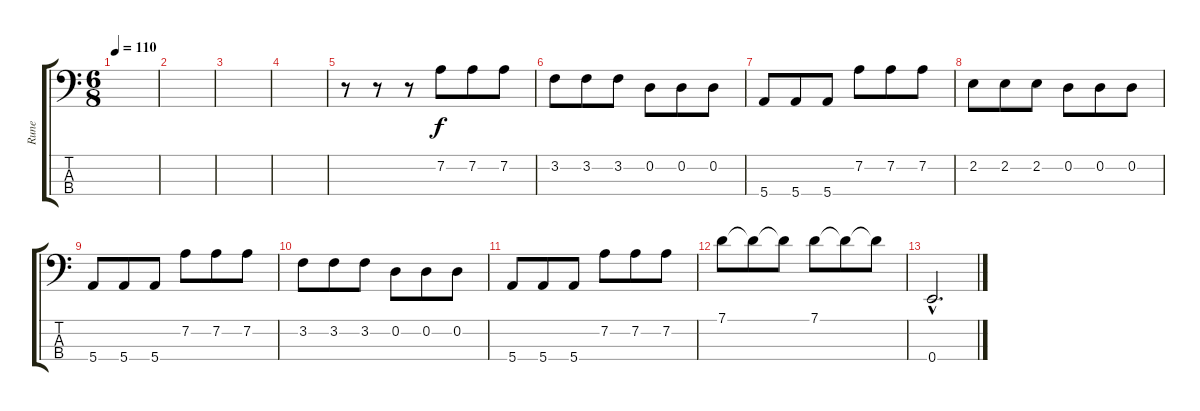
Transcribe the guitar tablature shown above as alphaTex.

\track ("Rune" "Rune") {instrument electricbassfinger}
\staff {score tabs}
\tuning (G2 D2 A1 E1) {hide}
\ts (6 8)
\tempo 110
\clef f4
\ks c
|
|
|
|
r.8 r.8 r.8 7.2.8 7.2.8 7.2.8 |
3.2.8 3.2.8 3.2.8 0.2.8 0.2.8 0.2.8 |
5.4.8 5.4.8 5.4.8 7.2.8 7.2.8 7.2.8 |
2.2.8 2.2.8 2.2.8 0.2.8 0.2.8 0.2.8 |
5.4.8 5.4.8 5.4.8 7.2.8 7.2.8 7.2.8 |
3.2.8 3.2.8 3.2.8 0.2.8 0.2.8 0.2.8 |
5.4.8 5.4.8 5.4.8 7.2.8 7.2.8 7.2.8 |
7.1.8 7.1{t}.8 7.1{t}.8 7.1.8 7.1{t}.8 7.1{t}.8 |
0.4{hac}.2{d}
